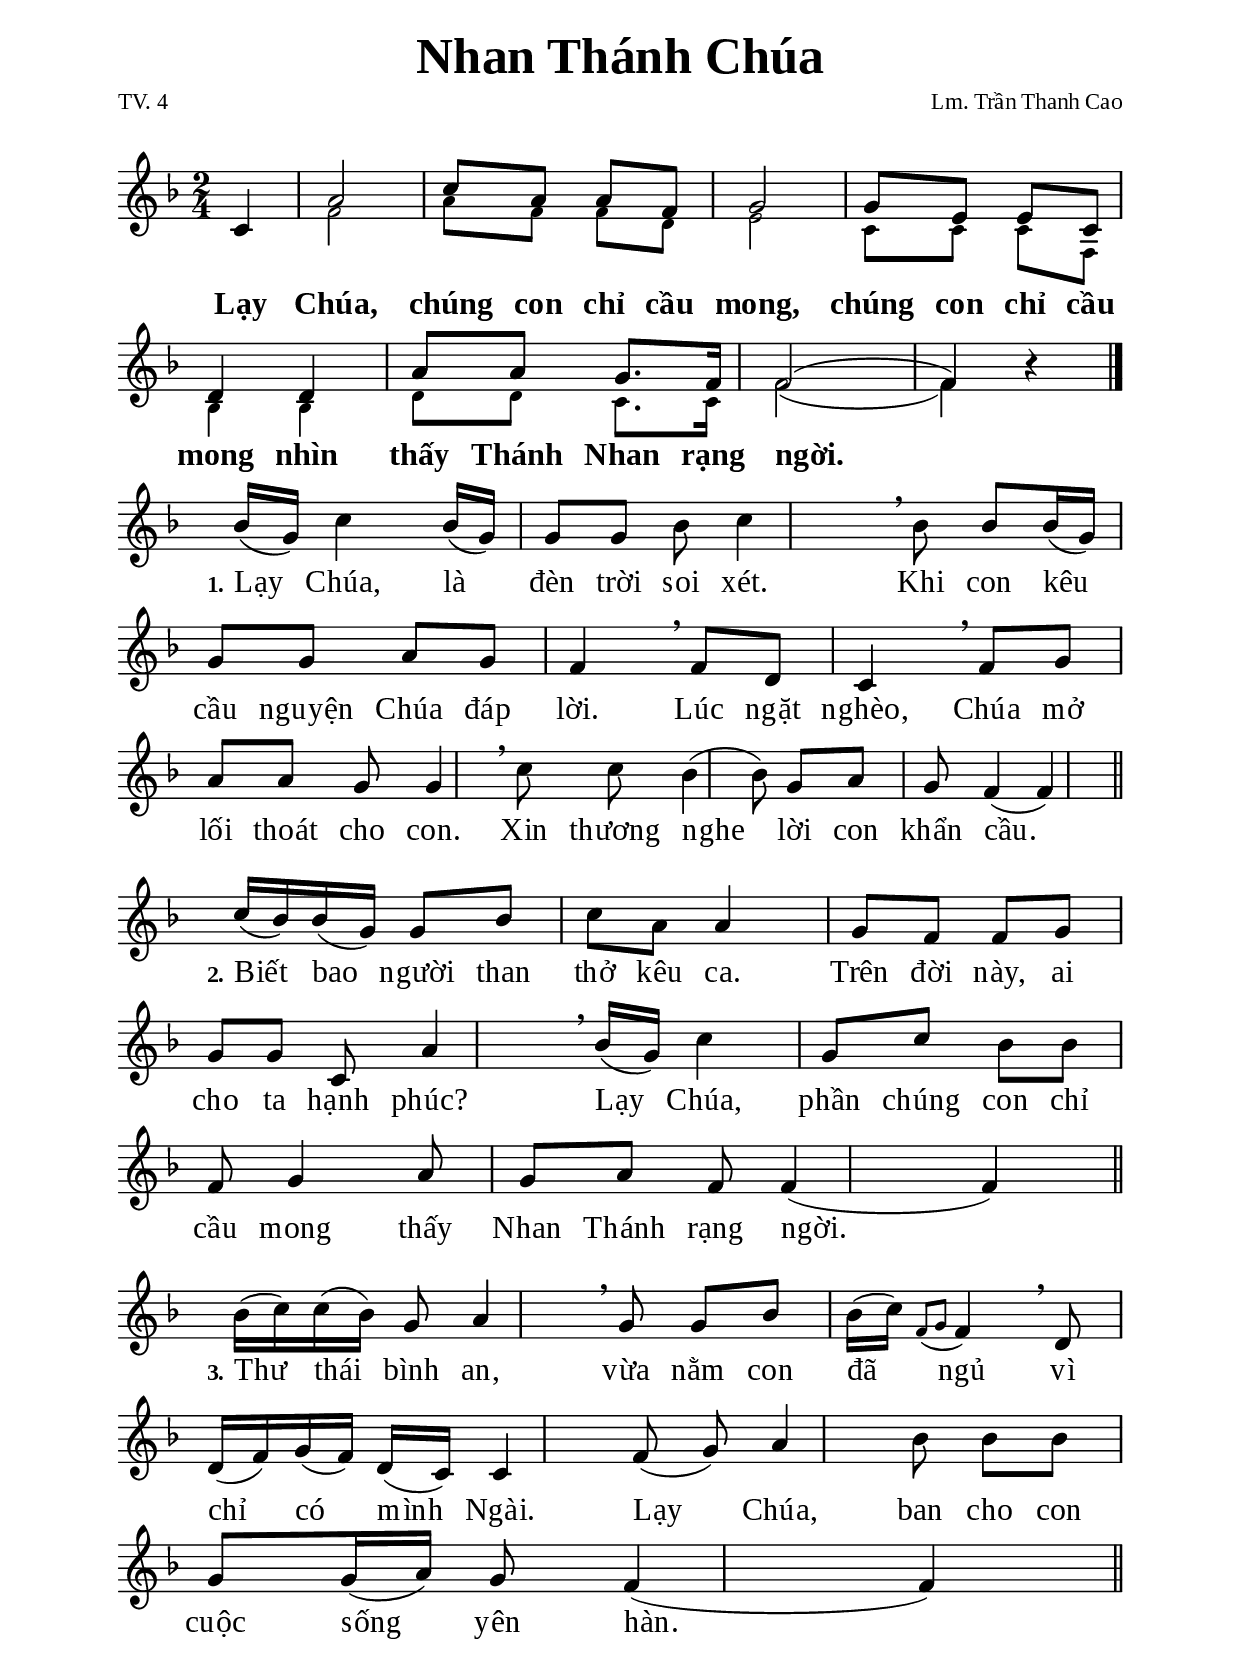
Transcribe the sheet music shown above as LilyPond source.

% Cài đặt chung
\version "2.20.0"
\include "english.ly"

\header {
  title = \markup { \fontsize #3 "Nhan Thánh Chúa" }
  poet = "TV. 4"
  composer = "Lm. Trần Thanh Cao"
  arranger = " "
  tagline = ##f
}

\paper {
  #(set-paper-size "a4")
  top-margin = 10\mm
  bottom-margin = 10\mm
  left-margin = 20\mm
  right-margin = 20\mm
  indent = #0
  #(define fonts
    (make-pango-font-tree
      "Liberation Serif"
      "Liberation Serif"
      "Liberation Serif"
      (/ 20 20)))
  page-count = #1
}

% Nhạc điệp khúc
nhacDiepKhucSop= \relative c' {
  \partial 4 c4 |
  a'2 |
  c8 a a f |
  g2 |
  g8 e e c |
  d4 d |
  a'8 a g8. f16 |
  f2 ( |
  f4) r4 \bar "|."
}

nhacDiepKhucBass= \relative c' {
  \skip 4
  f2 |
  a8 f f d |
  e2 |
  c8 c c f, |
  bf4 bf |
  d8 d c8. c16 |
  f2 ( |
  f4) r
}

% Nhạc phiên khúc
nhacPhienKhucMot = \relative c'' {
  bf16 (g) c4 bf16 (g) g8 g bf c4 \breathe
  bf8 bf bf16 (g) g8 g a g f4 \breathe
  f8 d c4 \breathe
  f8 g a a g g4 \breathe
  c8 c bf4 (bf8) 
  g a g f4 (f) \bar "||"
}

nhacPhienKhucHai = \relative c'' {
  c16 (bf) bf (g) g8 bf c a a4 g8 f f g g g c, a'4 \breathe
  bf16 (g) c4 g8 c bf bf f g4 a8 g a f f4 (f) \bar "||"
}

nhacPhienKhucBa = \relative c'' {
  bf16 (c) c (bf) g8 a4 \breathe
  g8 g bf bf16 (c)
  \acciaccatura { f,8 g } f4 \breathe
  d8 d16 (f) g (f) d (c) c4 f8 (g) a4 bf8 bf bf
  g g16 (a) g8 f4 (f) \bar "||"
}

% Lời điệp khúc
loiDiepKhuc = \lyricmode {
  Lạy Chúa, chúng con chỉ cầu mong,
  chúng con chỉ cầu mong nhìn thấy Thánh Nhan rạng ngời.
}

% Lời phiên khúc
loiPhienKhucMot = \lyricmode {
  \set stanza = #"1."
  Lạy Chúa, là đèn trời soi xét.
  Khi con kêu cầu nguyện Chúa đáp lời.
  Lúc ngặt nghèo, Chúa mở lối thoát cho con.
  Xin thương nghe lời con khẩn cầu.
}

loiPhienKhucHai = \lyricmode {
  \set stanza = #"2."
  Biết bao người than thở kêu ca.
  Trên đời này, ai cho ta hạnh phúc?
  Lạy Chúa, phần chúng con chỉ cầu mong
  thấy Nhan Thánh rạng ngời.
}

loiPhienKhucBa = \lyricmode {
  \set stanza = #"3."
  Thư thái bình an, vừa nằm con đã ngủ vì chỉ có mình Ngài.
  Lạy Chúa, ban cho con cuộc sống yên hàn.
}


% Dàn trang
\score {
  \new ChoirStaff <<
    \new Staff = diepKhuc \with {
        \consists "Merge_rests_engraver"
        \magnifyStaff #(magstep +1)
      }
      <<
      \new Voice = beSop {
        \voiceOne \key f \major \time 2/4 \nhacDiepKhucSop
      }
      \new Voice = beBas {
        \override NoteHead.font-size = #-2
        \voiceTwo \key f \major \time 2/4 \nhacDiepKhucBass
      }
    >>
    \new Lyrics \lyricsto beSop \loiDiepKhuc
  >>
  \layout {
    \override Lyrics.LyricText.font-series = #'bold
    \override Lyrics.LyricText.font-size = #+3
    \override Lyrics.LyricSpace.minimum-distance = #2.0
    \override Score.BarNumber.break-visibility = ##(#f #f #f)
  }
}

\score {
  \new ChoirStaff <<
    \new Staff = phienKhuc \with {
        \magnifyStaff #(magstep +1)
      }
      <<
      \new Voice = beSop {
        \key f \major \time 2/4 \nhacPhienKhucMot
      }
    >>
    \new Lyrics \lyricsto beSop \loiPhienKhucMot
  >>
  \layout {
    \override Staff.TimeSignature.transparent = ##t
    \override Lyrics.LyricText.font-size = #+3
    \override Lyrics.LyricSpace.minimum-distance = #2.0
    \override Score.BarNumber.break-visibility = ##(#f #f #f)
    \set Score.barAlways = ##t
    \set Score.defaultBarType = ""
  } 
}

\score {
  \new ChoirStaff <<
    \new Staff = phienKhuc \with {
        \magnifyStaff #(magstep +1)
      }
      <<
      \new Voice = beSop {
        \key f \major \time 2/4 \nhacPhienKhucHai
      }
    >>
    \new Lyrics \lyricsto beSop \loiPhienKhucHai
  >>
  \layout {
    \override Staff.TimeSignature.transparent = ##t
    \override Lyrics.LyricText.font-size = #+3
    \override Lyrics.LyricSpace.minimum-distance = #2.0
    \override Score.BarNumber.break-visibility = ##(#f #f #f)
    \set Score.barAlways = ##t
    \set Score.defaultBarType = ""
  } 
}

\score {
  \new ChoirStaff <<
    \new Staff = phienKhuc \with {
        \magnifyStaff #(magstep +1)
      }
      <<
      \new Voice = beSop {
        \key f \major \time 2/4 \nhacPhienKhucBa
      }
    >>
    \new Lyrics \lyricsto beSop \loiPhienKhucBa
  >>
  \layout {
    \override Staff.TimeSignature.transparent = ##t
    \override Lyrics.LyricText.font-size = #+3
    \override Lyrics.LyricSpace.minimum-distance = #2.0
    \override Score.BarNumber.break-visibility = ##(#f #f #f)
    \set Score.barAlways = ##t
    \set Score.defaultBarType = ""
  } 
}
